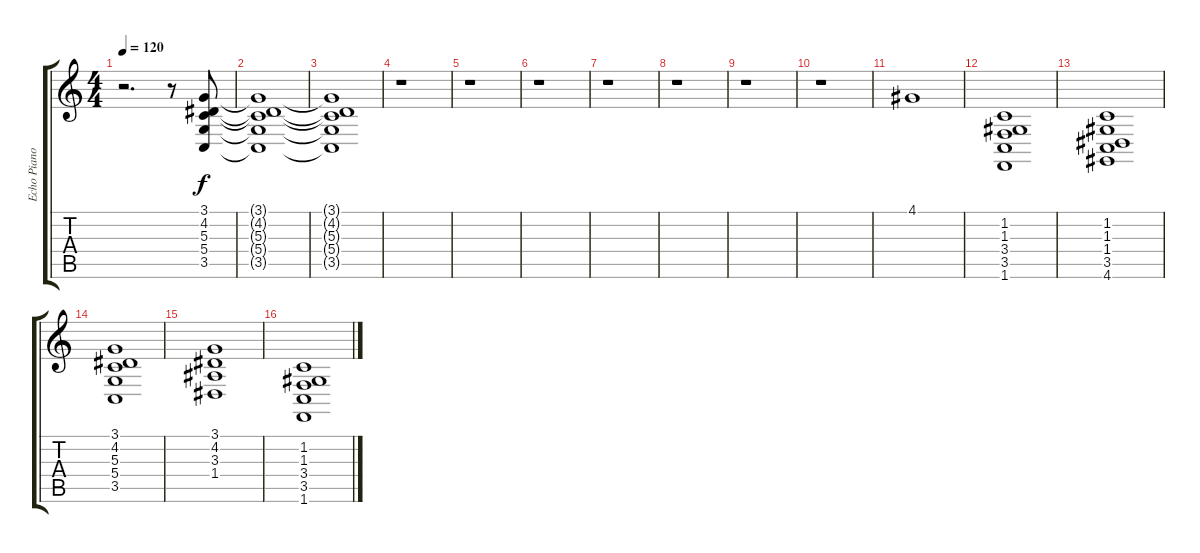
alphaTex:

\track ("Echo Piano" "Echo Piano") {instrument pad4choir}
\staff {score tabs}
\tuning (E4 B3 G3 D3 A2 E2) {hide}
\ts (4 4)
\tempo 120
\clef g2
\ks c
r.2{d dy f instrument pad4choir} r.8 (3.1 4.2 5.3 5.4 3.5).8 |
(3.1{t} 4.2{t} 5.3{t} 5.4{t} 3.5{t}).1 |
(3.1{t} 4.2{t} 5.3{t} 5.4{t} 3.5{t}).1 |
r.1 |
r.1 |
r.1 |
r.1 |
r.1 |
r.1 |
r.1 |
4.1.1 |
(1.2 1.3 3.4 3.5 1.6).1 |
(1.2 1.3 1.4 3.5 4.6).1 |
(3.1 4.2 5.3 5.4 3.5).1 |
(3.1 4.2 3.3 1.4).1 |
(1.2 1.3 3.4 3.5 1.6).1
